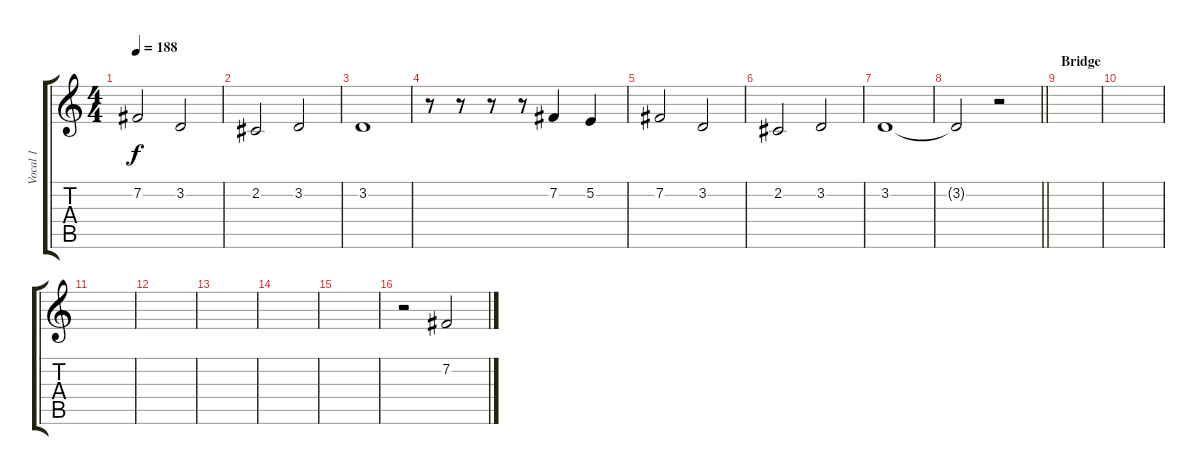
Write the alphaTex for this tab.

\track ("Vocal 1" "Vocal 1") {instrument clarinet}
\staff {score tabs}
\tuning (E4 B3 G3 D3 A2 E2) {hide}
\ts (4 4)
\tempo 188
\clef g2
\ks c
7.2.2{dy f} 3.2.2 |
2.2.2 3.2.2 |
3.2.1 |
r.8 r.8 r.8 r.8 7.2.4 5.2.4 |
7.2.2 3.2.2 |
2.2.2 3.2.2 |
3.2.1 |
\barLineRight lightlight
3.2{t}.2 r.2 |
\section ("" "Bridge")
|
|
|
|
|
|
|
r.2 7.2.2
